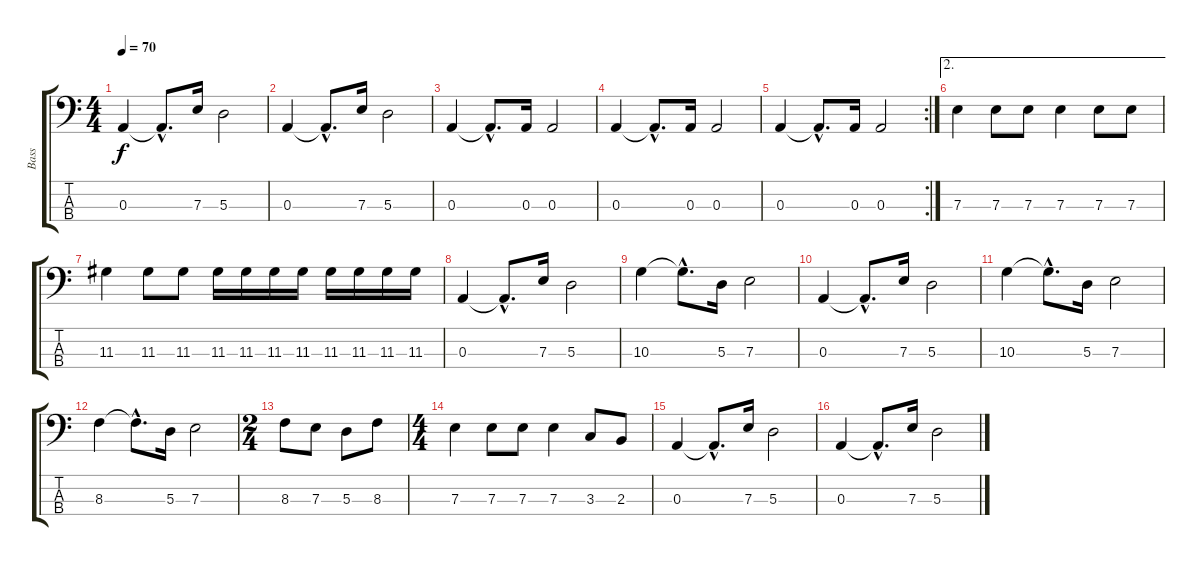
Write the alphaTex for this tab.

\track ("Bass" "Bass") {instrument electricbassfinger}
\staff {score tabs}
\tuning (G2 D2 A1 E1) {hide}
\ts (4 4)
\tempo 70
\clef f4
\ks c
0.3.4{dy f} 0.3{hac t}.8{d} 7.3.16 5.3.2 |
0.3.4 0.3{hac t}.8{d} 7.3.16 5.3.2 |
0.3.4 0.3{hac t}.8{d} 0.3.16 0.3.2 |
0.3.4 0.3{hac t}.8{d} 0.3.16 0.3.2 |
\rc 2
0.3.4 0.3{hac t}.8{d} 0.3.16 0.3.2 |
\ae 2
7.3.4 7.3.8 7.3.8 7.3.4 7.3.8 7.3.8 |
11.3.4 11.3.8 11.3.8 11.3.16 11.3.16 11.3.16 11.3.16 11.3.16 11.3.16 11.3.16 11.3.16 |
0.3.4 0.3{hac t}.8{d} 7.3.16 5.3.2 |
10.3.4 10.3{hac t}.8{d} 5.3.16 7.3.2 |
0.3.4 0.3{hac t}.8{d} 7.3.16 5.3.2 |
10.3.4 10.3{hac t}.8{d} 5.3.16 7.3.2 |
8.3.4 8.3{hac t}.8{d} 5.3.16 7.3.2 |
\ts (2 4)
8.3.8 7.3.8 5.3.8 8.3.8 |
\ts (4 4)
7.3.4 7.3.8 7.3.8 7.3.4 3.3.8 2.3.8 |
0.3.4 0.3{hac t}.8{d} 7.3.16 5.3.2 |
0.3.4 0.3{hac t}.8{d} 7.3.16 5.3.2
